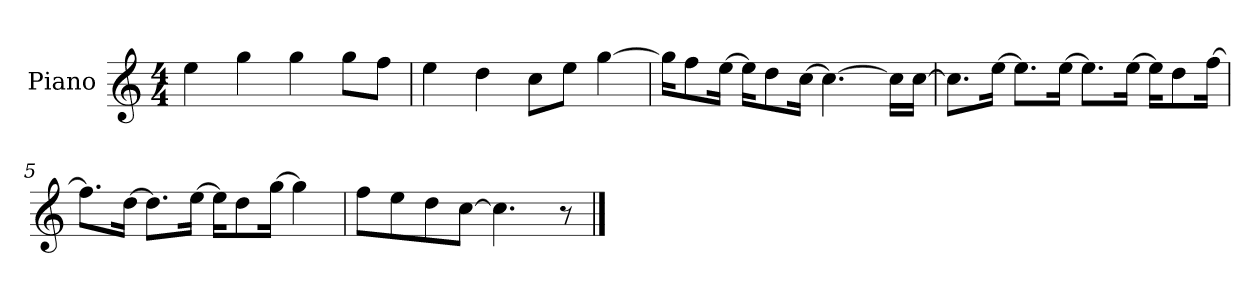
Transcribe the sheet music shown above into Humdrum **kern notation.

**kern
*part1
*staff1
*I"Piano
*I'P-no
*clefG2
*k[]
*M4/4
*MM90
=1
4ee\
4gg\
4gg\
8gg\L
8ff\J
=2
4ee\
4dd\
8cc\L
8ee\J
[4gg\
=3
16gg\KL]
8ff\
[16ee\Jk
16ee\KL]
8dd\
[16cc\Jk
4.cc\_
16cc\LL]
[16cc\JJ
=4
8.cc\L]
[16ee\Jk
8.ee\L]
[16ee\Jk
8.ee\L]
[16ee\Jk
16ee\KL]
8dd\
[16ff\Jk
=5
8.ff\L]
[16dd\Jk
8.dd\L]
[16ee\Jk
16ee\KL]
8dd\
[16gg\Jk
4gg\]
!!LO:LB:g=z
=6
8ff\L
8ee\
8dd\
[8cc\J
4.cc\]
8r
==
*-
